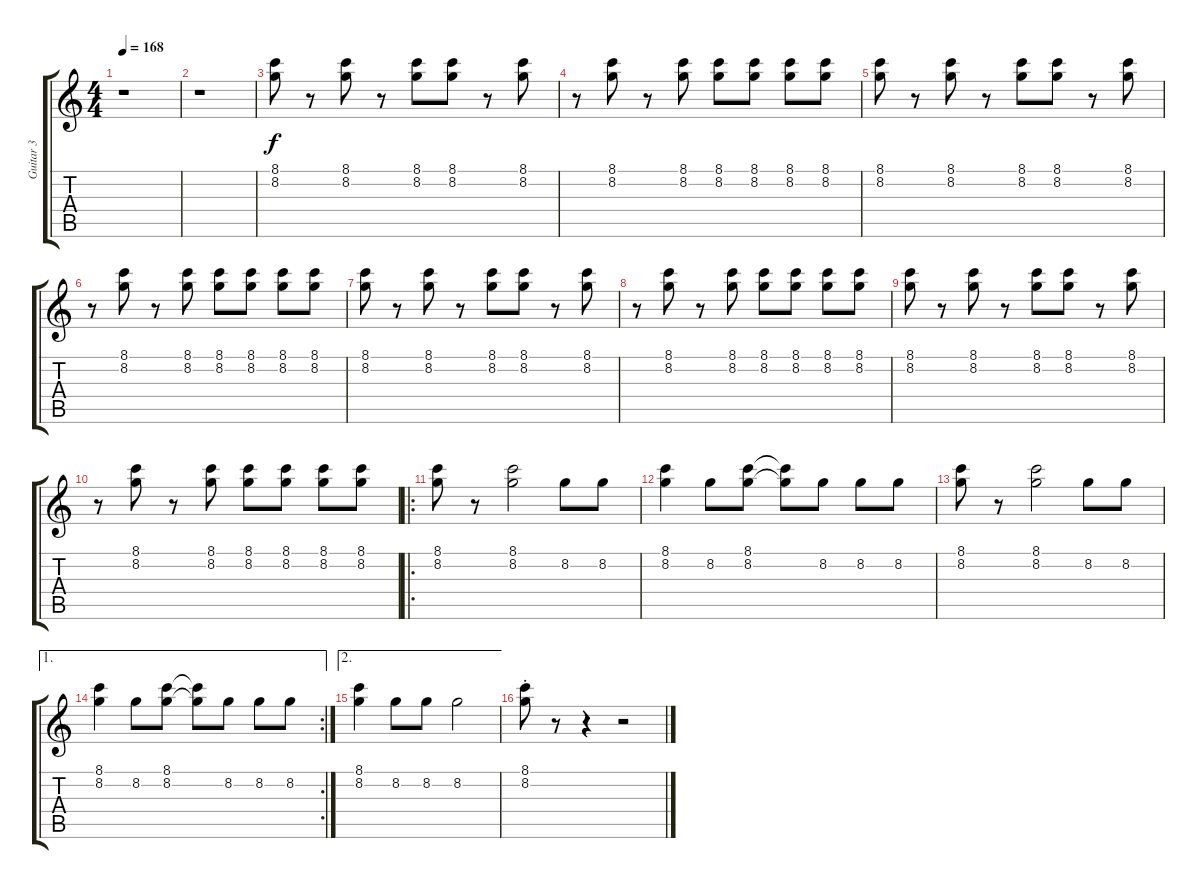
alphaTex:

\track ("Guitar 3" "Guitar 3") {instrument distortionguitar}
\staff {score tabs}
\tuning (E4 B3 G3 D3 A2 E2) {hide}
\ts (4 4)
\tempo 168
\clef g2
\ks c
r.1{dy f} |
r.1 |
(8.1 8.2).8 r.8 (8.1 8.2).8 r.8 (8.1 8.2).8 (8.1 8.2).8 r.8 (8.1 8.2).8 |
r.8 (8.1 8.2).8 r.8 (8.1 8.2).8 (8.1 8.2).8 (8.1 8.2).8 (8.1 8.2).8 (8.1 8.2).8 |
(8.1 8.2).8 r.8 (8.1 8.2).8 r.8 (8.1 8.2).8 (8.1 8.2).8 r.8 (8.1 8.2).8 |
r.8 (8.1 8.2).8 r.8 (8.1 8.2).8 (8.1 8.2).8 (8.1 8.2).8 (8.1 8.2).8 (8.1 8.2).8 |
(8.1 8.2).8 r.8 (8.1 8.2).8 r.8 (8.1 8.2).8 (8.1 8.2).8 r.8 (8.1 8.2).8 |
r.8 (8.1 8.2).8 r.8 (8.1 8.2).8 (8.1 8.2).8 (8.1 8.2).8 (8.1 8.2).8 (8.1 8.2).8 |
(8.1 8.2).8 r.8 (8.1 8.2).8 r.8 (8.1 8.2).8 (8.1 8.2).8 r.8 (8.1 8.2).8 |
r.8 (8.1 8.2).8 r.8 (8.1 8.2).8 (8.1 8.2).8 (8.1 8.2).8 (8.1 8.2).8 (8.1 8.2).8 |
\ro
(8.1 8.2).8 r.8 (8.1 8.2).2 8.2.8 8.2.8 |
(8.1 8.2).4 8.2.8 (8.1 8.2).8 (8.1{t} 8.2{t}).8 8.2.8 8.2.8 8.2.8 |
(8.1 8.2).8 r.8 (8.1 8.2).2 8.2.8 8.2.8 |
\ae 1
\rc 2
(8.1 8.2).4 8.2.8 (8.1 8.2).8 (8.1{t} 8.2{t}).8 8.2.8 8.2.8 8.2.8 |
\ae 2
(8.1 8.2).4 8.2.8 8.2.8 8.2.2 |
(8.1{st} 8.2{st}).8 r.8 r.4 r.2
